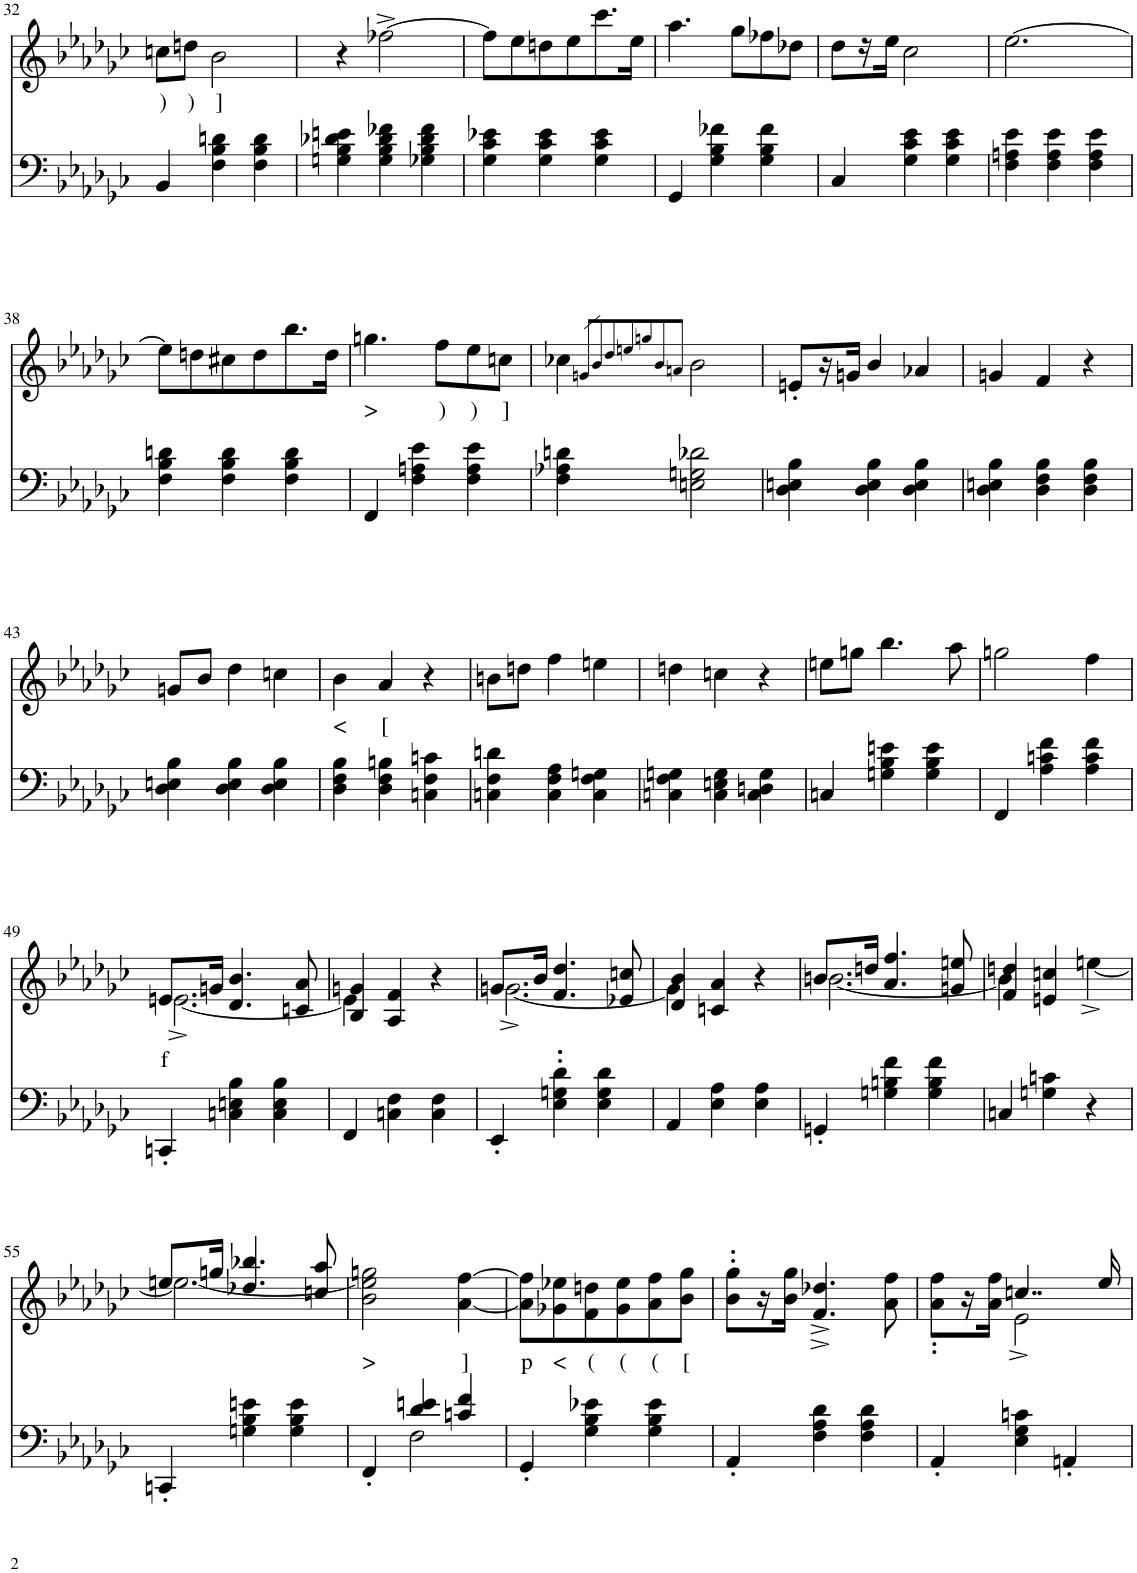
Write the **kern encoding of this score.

**kern	**kern	**text
*part2	*part1	*part1
*staff2	*staff1	*staff1
*I"piano	*I"piano	*
*I'Pno	*I'Pno	*
!!LO:PB:g=z
*clefF4	*clefG2	*
*k[b-e-a-d-g-c-]	*k[b-e-a-d-g-c-]	*
*G-:	*G-:	*
*M3/4	*M3/4	*
=32	=32	=32
!	!	!LO:LY:b
4BB-/	8ccn\L	)
!	!	!LO:LY:b
.	8ddn\J	)
!	!	!LO:LY:b
4F\ 4B-\ 4dn\	2b-\	]
4F\ 4B-\ 4d\	.	.
=33	=33	=33
4Gn\ 4B-\ 4d-X\ 4en\	4r	.
4G\ 4B-\ 4d-\ 4f-X\	[2ff-X^\	.
4G-X\ 4B-\ 4d-\ 4f-\	.	.
=34	=34	=34
4G-\ 4c-\ 4e-X\	8ff-\L]	.
.	8ee-\	.
4G-\ 4c-\ 4e-\	8ddn\	.
.	8ee-\	.
4G-\ 4c-\ 4e-\	8.ccc-\	.
.	16ee-\Jk	.
=35	=35	=35
4GG-/	4.aa-\	.
4G-\ 4B-\ 4f-X\	.	.
.	8gg-\L	.
4G-\ 4B-\ 4f-\	8ff-X\	.
.	8dd-X\J	.
=36	=36	=36
4C-/	8dd-\L	.
.	16r	.
.	16ee-\JJ	.
4G-\ 4c-\ 4e-\	2cc-\	.
4G-\ 4c-\ 4e-\	.	.
=37	=37	=37
4F\ 4An\ 4e-\	[2.ee-\	.
4F\ 4A\ 4e-\	.	.
4F\ 4A\ 4e-\	.	.
!!LO:LB:g=z
=38	=38	=38
4F\ 4B-\ 4dn\	8ee-\L]	.
.	8ddn\	.
4F\ 4B-\ 4d\	8cc#X\	.
.	8dd\	.
4F\ 4B-\ 4d\	8.bb-\	.
.	16dd\Jk	.
=39	=39	=39
!	!	!LO:LY:b
4FF/	4.ggn\	>
4F\ 4An\ 4e-\	.	.
!	!	!LO:LY:b
.	8ff\L	)
!	!	!LO:LY:b
4F\ 4A\ 4e-\	8ee-\	)
!	!	!LO:LY:b
.	8ccn\J	]
=40	=40	=40
4F\ 4A-X\ 4dn\	4cc-X\	.
.	8qgn/L	.
.	8qb-/	.
.	8qdd-/	.
.	8qeen/	.
.	8qggn/	.
.	8qb-/	.
.	8qan/J	.
2En\ 2Gn\ 2d-X\	2b-\	.
=41	=41	=41
4D-\ 4En\ 4B-\	8en'/L	.
.	16r	.
.	16gn/JJ	.
4D-\ 4E\ 4B-\	4b-/	.
4D-\ 4E\ 4B-\	4a-X/	.
=42	=42	=42
4D-\ 4En\ 4B-\	4gn/	.
4D-\ 4F\ 4B-\	4f/	.
4D-\ 4F\ 4B-\	4r	.
!!LO:LB:g=z
=43	=43	=43
4D-\ 4En\ 4B-\	8gn/L	.
.	8b-/J	.
4D-\ 4E\ 4B-\	4dd-\	.
4D-\ 4E\ 4B-\	4ccn\	.
=44	=44	=44
!	!	!LO:LY:b
4D-\ 4F\ 4B-\	4b-\	<
!	!	!LO:LY:b
4D-\ 4F\ 4Bn\	4a-/	[
4Cn\ 4F\ 4cn\	4r	.
=45	=45	=45
4Cn\ 4F\ 4dn\	8bn\L	.
.	8ddn\J	.
4C\ 4F\ 4A-\	4ff\	.
4C\ 4F\ 4Gn\	4een\	.
=46	=46	=46
4Cn\ 4F\ 4Gn\	4ddn\	.
4C\ 4En\ 4G\	4ccn\	.
4C\ 4Dn\ 4G\	4r	.
=47	=47	=47
4Cn/	8een\L	.
.	8ggn\J	.
4Gn\ 4B-\ 4en\	4.bb-\	.
4G\ 4B-\ 4e\	.	.
.	8aa-\	.
=48	=48	=48
4FF/	2ggn\	.
4A-\ 4cn\ 4f\	.	.
4A-\ 4c\ 4f\	4ff\	.
!!LO:LB:g=z
=49	=49	=49
*	*^	*
!	!	!	!LO:LY:b
4CCn'/	8.en/L	[2.e^\	f
.	16gn/Jk	.	.
4Cn\ 4En\ 4B-\	4.d-/ 4.b-/	.	.
4C\ 4E\ 4B-\	.	.	.
.	8cn/ 8a-/	.	.
=50	=50	=50	=50
4FF/	4B-/ 4gn/	4e\]	.
4Cn\ 4F\	4A-/ 4f/	2ryy	.
4C\ 4F\	4r	.	.
=51	=51	=51	=51
4EE-'/	8.gn/L	[2.g^\	.
.	16b-/Jk	.	.
4E-\' 4Gn\' 4d-\'	4.f/ 4.dd-/	.	.
4E-\ 4G\ 4d-\	.	.	.
.	8e-X/ 8ccn/	.	.
=52	=52	=52	=52
4AA-/	4d-/ 4b-/	4g\]	.
4E-\ 4A-\	4cn/ 4a-/	2ryy	.
4E-\ 4A-\	4r	.	.
=53	=53	=53	=53
4GGn'/	8.bn/L	[2.b\	.
.	16ddn/Jk	.	.
4Gn\ 4Bn\ 4f\	4.a-/ 4.ff/	.	.
4G\ 4B\ 4f\	.	.	.
.	8gn/ 8een/	.	.
=54	=54	=54	=54
4Cn/	4f/ 4ddn/	4b\]	.
4Gn\ 4cn\	4en/ 4ccn/	4ryy	.
4r	4ryy	[4een^\	.
!!LO:LB:g=z	!!
=55	=55	=55	=55
4CCn'/	8.een/L	2.ee\_	.
.	16ggn/Jk	.	.
4Gn\ 4B-\ 4en\	4.dd-X/ 4.bb-X/	.	.
4G\ 4B-\ 4e\	.	.	.
.	8ccn/ 8aa-/	.	.
*	*v	*v	*
=56	=56	=56
*^	*	*
!	!	!	!LO:LY:b
4FF'/	4ryy	2b-\ 2ee\] 2ggn\	>
4d-/ 4en/	2F\	.	.
!	!	!	!LO:LY:b
4cn/ 4f/	.	[4a-\ [4ff\	]
*v	*v	*	*
=57	=57	=57
!	!	!LO:LY:b
4GG-'/	8a-\] 8ff\]L	p
!	!	!LO:LY:b
.	8g-X\ 8ee-X\	<
!	!	!LO:LY:b
4G-\ 4B-\ 4e-X\	8f\ 8ddn\	(
!	!	!LO:LY:b
.	8g-\ 8ee-\	(
!	!	!LO:LY:b
4G-\ 4B-\ 4e-\	8a-\ 8ff\	(
!	!	!LO:LY:b
.	8b-\ 8gg-\J	[
=58	=58	=58
4AA-'/	8b-\' 8gg-\'L	.
.	16r	.
.	16b-\ 16gg-\JJ	.
4F\ 4A-\ 4d-\	4.f/^ 4.dd-X/^	.
4F\ 4A-\ 4d-\	.	.
.	8a-\ 8ff\	.
=59	=59	=59
*	*^	*
4AA-'/	4ryy	8a-\' 8ff\'L	.
.	.	16r	.
.	.	16a-\ 16ff\JJ	.
4E-\ 4G-\ 4cn\	4..ccn/	2e-^\	.
4AAn'/	.	.	.
.	16ee-/	.	.
*	*v	*v	*
=	=	=
*-	*-	*-
